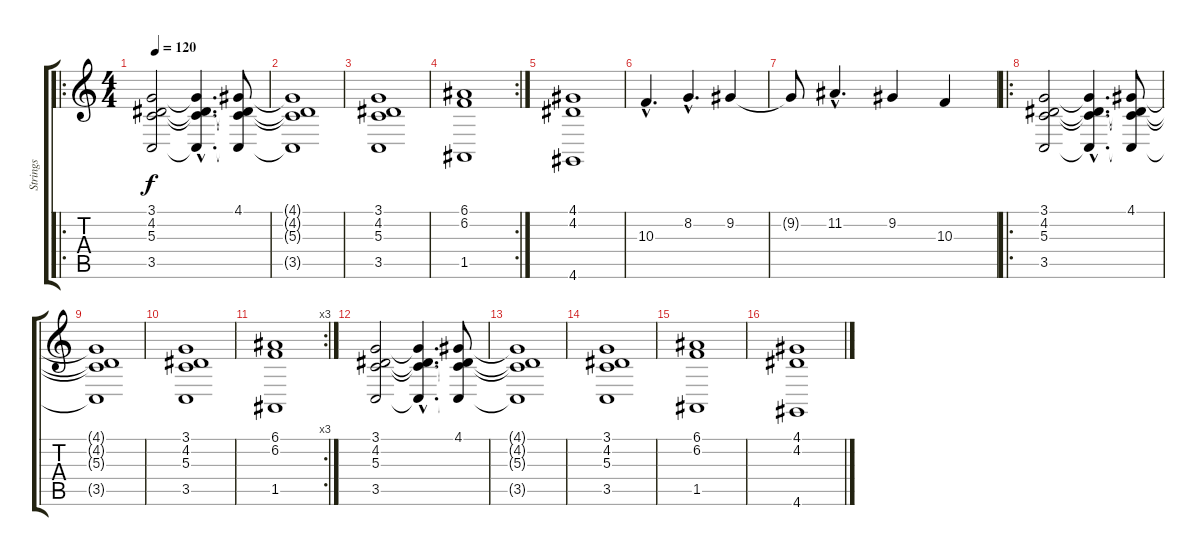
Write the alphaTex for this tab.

\track ("Strings" "Strings") {instrument stringensemble1}
\staff {score tabs}
\tuning (E4 B3 G3 D3 A2 E2) {hide}
\ro
\ts (4 4)
\tempo 120
\clef g2
\ks c
(3.1 4.2 5.3 3.5).2{dy f instrument stringensemble1} (3.1{hac t} 4.2{hac t} 5.3{hac t} 3.5{hac t}).4{d} (4.1 4.2{t} 5.3{t} 3.5{t}).8 |
(4.1{t} 4.2{t} 5.3{t} 3.5{t}).1 |
(3.1 4.2 5.3 3.5).1 |
\rc 2
(6.1 6.2 1.5).1 |
(4.1 4.2 4.6).1 |
10.3{hac}.4{d} 8.2{hac}.4{d} 9.2.4 |
9.2{t}.8 11.2{hac}.4{d} 9.2.4 10.3.4 |
\ro
(3.1 4.2 5.3 3.5).2 (3.1{hac t} 4.2{hac t} 5.3{hac t} 3.5{hac t}).4{d} (4.1 4.2{t} 5.3{t} 3.5{t}).8 |
(4.1{t} 4.2{t} 5.3{t} 3.5{t}).1 |
(3.1 4.2 5.3 3.5).1 |
\rc 3
(6.1 6.2 1.5).1 |
(3.1 4.2 5.3 3.5).2 (3.1{hac t} 4.2{hac t} 5.3{hac t} 3.5{hac t}).4{d} (4.1 4.2{t} 5.3{t} 3.5{t}).8 |
(4.1{t} 4.2{t} 5.3{t} 3.5{t}).1 |
(3.1 4.2 5.3 3.5).1 |
(6.1 6.2 1.5).1 |
(4.1 4.2 4.6).1
